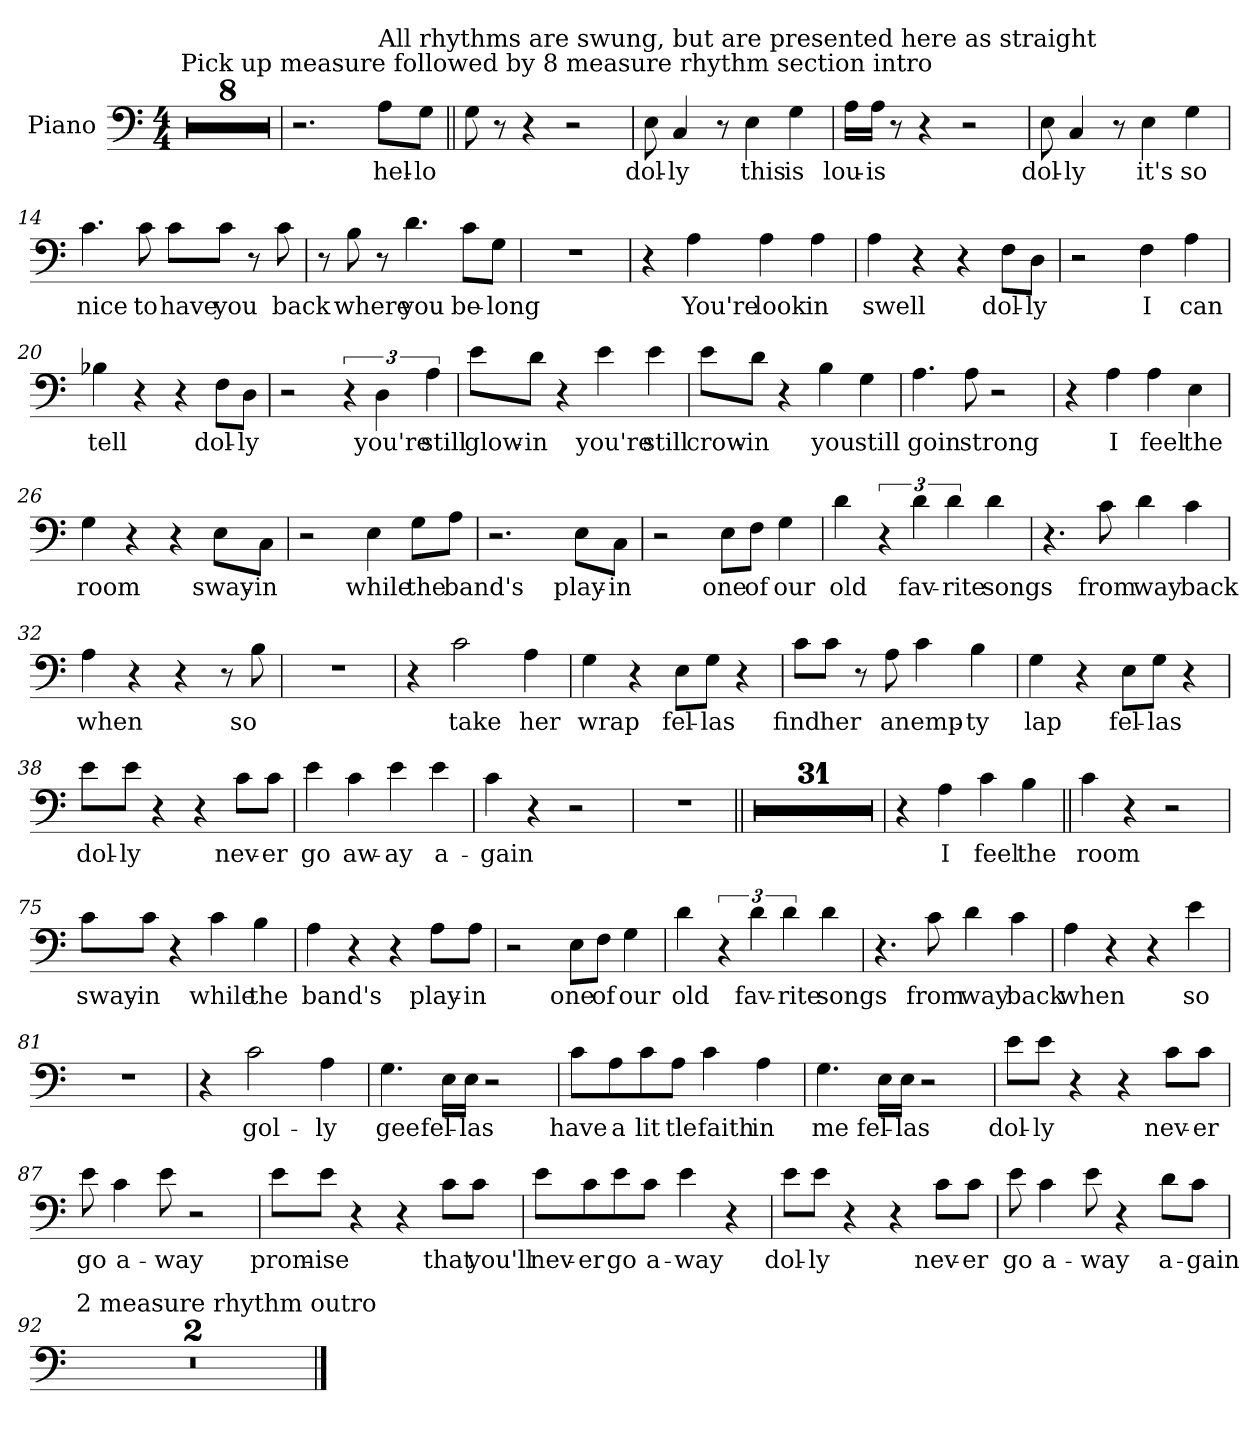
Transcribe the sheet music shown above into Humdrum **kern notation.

**kern	**text
*part1	*part1
*staff1	*staff1
*I"Piano	*
*I'Pno.	*
*clefF4	*
*k[]	*
*M4/4	*
=1	=1
!LO:TX:a:t=Pick up measure followed by 8 measure rhythm section intro	!
1r	.
=2	=2
1r	.
=3	=3
1r	.
=4	=4
1r	.
!!LO:LB:g=z
=5	=5
1r	.
=6	=6
1r	.
=7	=7
1r	.
=8	=8
1r	.
!!LO:LB:g=z
=9	=9
2.r	.
!LO:TX:a:t=All rhythms are swung, but are presented here as straight	!
!	!LO:LY:b
8A\L	hel-
!	!LO:LY:b
8G\J	-lo
=10||	=10||
8G\	.
8r	.
4r	.
2r	.
=11	=11
!	!LO:LY:b
8E\	dol-
!	!LO:LY:b
4C/	-ly
8r	.
!	!LO:LY:b
4E\	this
!	!LO:LY:b
4G\	is
=12	=12
!	!LO:LY:b
16A\LL	lou-
!	!LO:LY:b
16A\JJ	-is
8r	.
4r	.
2r	.
!!LO:LB:g=z
=13	=13
!	!LO:LY:b
8E\	dol-
!	!LO:LY:b
4C/	-ly
8r	.
!	!LO:LY:b
4E\	it's
!	!LO:LY:b
4G\	so
=14	=14
!	!LO:LY:b
4.c\	nice
!	!LO:LY:b
8c\	to
!	!LO:LY:b
8c\L	have
!	!LO:LY:b
8c\J	you
8r	.
!	!LO:LY:b
8c\	back
=15	=15
8r	.
!	!LO:LY:b
8B\	where
8r	.
!	!LO:LY:b
4.d\	you
!	!LO:LY:b
8c\L	be-
!	!LO:LY:b
8G\J	-long
=16	=16
1r	.
!!LO:LB:g=z
=17	=17
4r	.
!	!LO:LY:b
4A\	You're
!	!LO:LY:b
4A\	look
!	!LO:LY:b
4A\	in
=18	=18
!	!LO:LY:b
4A\	swell
4r	.
4r	.
!	!LO:LY:b
8F\L	dol-
!	!LO:LY:b
8D\J	-ly
=19	=19
2r	.
!	!LO:LY:b
4F\	I
!	!LO:LY:b
4A\	can
=20	=20
!	!LO:LY:b
4B-X\	tell
4r	.
4r	.
!	!LO:LY:b
8F\L	dol-
!	!LO:LY:b
8D\J	-ly
!!LO:LB:g=z
=21	=21
2r	.
6r	.
!	!LO:LY:b
6D\	you're
!	!LO:LY:b
6A\	still
=22	=22
!	!LO:LY:b
8e\L	glow-
!	!LO:LY:b
8d\J	-in
4r	.
!	!LO:LY:b
4e\	you're
!	!LO:LY:b
4e\	still
=23	=23
!	!LO:LY:b
8e\L	crow-
!	!LO:LY:b
8d\J	-in
4r	.
!	!LO:LY:b
4B\	you
!	!LO:LY:b
4G\	still
=24	=24
!	!LO:LY:b
4.A\	goin
!	!LO:LY:b
8A\	strong
2r	.
!!LO:LB:g=z
=25	=25
4r	.
!	!LO:LY:b
4A\	I
!	!LO:LY:b
4A\	feel
!	!LO:LY:b
4E\	the
=26	=26
!	!LO:LY:b
4G\	room
4r	.
4r	.
!	!LO:LY:b
8E\L	sway-
!	!LO:LY:b
8C\J	-in
=27	=27
2r	.
!	!LO:LY:b
4E\	while
!	!LO:LY:b
8G\L	the
!	!LO:LY:b
8A\J	band's
=28	=28
2.r	.
!	!LO:LY:b
8E\L	play-
!	!LO:LY:b
8C\J	-in
!!LO:LB:g=z
=29	=29
2r	.
!	!LO:LY:b
8E\L	one
!	!LO:LY:b
8F\J	of
!	!LO:LY:b
4G\	our
=30	=30
!	!LO:LY:b
4d\	old
6r	.
!	!LO:LY:b
6d\	fav-
!	!LO:LY:b
6d\	-rite
!	!LO:LY:b
4d\	songs
=31	=31
4.r	.
!	!LO:LY:b
8c\	from
!	!LO:LY:b
4d\	way
!	!LO:LY:b
4c\	back
=32	=32
!	!LO:LY:b
4A\	when
4r	.
4r	.
8r	.
!	!LO:LY:b
8B\	so
=33	=33
1r	.
=34	=34
4r	.
!	!LO:LY:b
2c\	take
!	!LO:LY:b
4A\	her
!!LO:LB:g=z
=35	=35
!	!LO:LY:b
4G\	wrap
4r	.
!	!LO:LY:b
8E\L	fel-
!	!LO:LY:b
8G\J	-las
4r	.
=36	=36
!	!LO:LY:b
8c\L	find
!	!LO:LY:b
8c\J	her
8r	.
!	!LO:LY:b
8A\	an
!	!LO:LY:b
4c\	emp-
!	!LO:LY:b
4B\	-ty
=37	=37
!	!LO:LY:b
4G\	lap
4r	.
!	!LO:LY:b
8E\L	fel-
!	!LO:LY:b
8G\J	-las
4r	.
=38	=38
!	!LO:LY:b
8e\L	dol-
!	!LO:LY:b
8e\J	-ly
4r	.
4r	.
!	!LO:LY:b
8c\L	nev-
!	!LO:LY:b
8c\J	-er
=39	=39
!	!LO:LY:b
4e\	go
!	!LO:LY:b
4c\	aw-
!	!LO:LY:b
4e\	-ay
!	!LO:LY:b
4e\	a-
=40	=40
!	!LO:LY:b
4c\	-gain
4r	.
2r	.
!!LO:PB:g=z
=41	=41
1r	.
=42||	=42||
1r	.
=43	=43
1r	.
=44	=44
1r	.
=45	=45
1r	.
=46	=46
1r	.
=47	=47
1r	.
=48	=48
1r	.
=49	=49
1r	.
=50	=50
1r	.
=51	=51
1r	.
=52	=52
1r	.
=53	=53
1r	.
=54	=54
1r	.
=55	=55
1r	.
=56	=56
1r	.
=57	=57
1r	.
=58	=58
1r	.
=59	=59
1r	.
!!LO:LB:g=z
=60	=60
1r	.
=61	=61
1r	.
=62	=62
1r	.
=63	=63
1r	.
=64	=64
1r	.
=65	=65
1r	.
=66	=66
1r	.
=67	=67
1r	.
=68	=68
1r	.
=69	=69
1r	.
=70	=70
1r	.
=71	=71
1r	.
=72	=72
1r	.
=73	=73
4r	.
!	!LO:LY:b
4A\	I
!	!LO:LY:b
4c\	feel
!	!LO:LY:b
4B\	the
=74||	=74||
!	!LO:LY:b
4c\	room
4r	.
2r	.
!!LO:LB:g=z
=75	=75
!	!LO:LY:b
8c\L	sway-
!	!LO:LY:b
8c\J	-in
4r	.
!	!LO:LY:b
4c\	while
!	!LO:LY:b
4B\	the
=76	=76
!	!LO:LY:b
4A\	band's
4r	.
4r	.
!	!LO:LY:b
8A\L	play-
!	!LO:LY:b
8A\J	-in
=77	=77
2r	.
!	!LO:LY:b
8E\L	one
!	!LO:LY:b
8F\J	of
!	!LO:LY:b
4G\	our
=78	=78
!	!LO:LY:b
4d\	old
6r	.
!	!LO:LY:b
6d\	fav-
!	!LO:LY:b
6d\	-rite
!	!LO:LY:b
4d\	songs
=79	=79
4.r	.
!	!LO:LY:b
8c\	from
!	!LO:LY:b
4d\	way
!	!LO:LY:b
4c\	back
!!LO:LB:g=z
=80	=80
!	!LO:LY:b
4A\	when
4r	.
4r	.
!	!LO:LY:b
4e\	so
=81	=81
1r	.
=82	=82
4r	.
!	!LO:LY:b
2c\	gol-
!	!LO:LY:b
4A\	-ly
=83	=83
!	!LO:LY:b
4.G\	gee
!	!LO:LY:b
16E\LL	fel-
!	!LO:LY:b
16E\JJ	-las
2r	.
=84	=84
!	!LO:LY:b
8c\L	have
!	!LO:LY:b
8A\	a
!	!LO:LY:b
8c\	lit
!	!LO:LY:b
8A\J	tle
!	!LO:LY:b
4c\	faith
!	!LO:LY:b
4A\	in
=85	=85
!	!LO:LY:b
4.G\	me
!	!LO:LY:b
16E\LL	fel-
!	!LO:LY:b
16E\JJ	-las
2r	.
!!LO:LB:g=z
=86	=86
!	!LO:LY:b
8e\L	dol-
!	!LO:LY:b
8e\J	-ly
4r	.
4r	.
!	!LO:LY:b
8c\L	nev-
!	!LO:LY:b
8c\J	-er
=87	=87
!	!LO:LY:b
8e\	go
!	!LO:LY:b
4c\	a-
!	!LO:LY:b
8e\	-way
2r	.
=88	=88
!	!LO:LY:b
8e\L	prom-
!	!LO:LY:b
8e\J	-ise
4r	.
4r	.
!	!LO:LY:b
8c\L	that
!	!LO:LY:b
8c\J	you'll
=89	=89
!	!LO:LY:b
8e\L	nev-
!	!LO:LY:b
8c\	-er
!	!LO:LY:b
8e\	go
!	!LO:LY:b
8c\J	a-
!	!LO:LY:b
4e\	-way
4r	.
=90	=90
!	!LO:LY:b
8e\L	dol-
!	!LO:LY:b
8e\J	-ly
4r	.
4r	.
!	!LO:LY:b
8c\L	nev-
!	!LO:LY:b
8c\J	-er
!!LO:LB:g=z
=91	=91
!	!LO:LY:b
8e\	go
!	!LO:LY:b
4c\	a-
!	!LO:LY:b
8e\	-way
4r	.
!	!LO:LY:b
8d\L	a-
!	!LO:LY:b
8c\J	-gain
=92	=92
!LO:TX:a:t=2 measure rhythm outro	!
1r	.
=93	=93
1r	.
==	==
*-	*-
